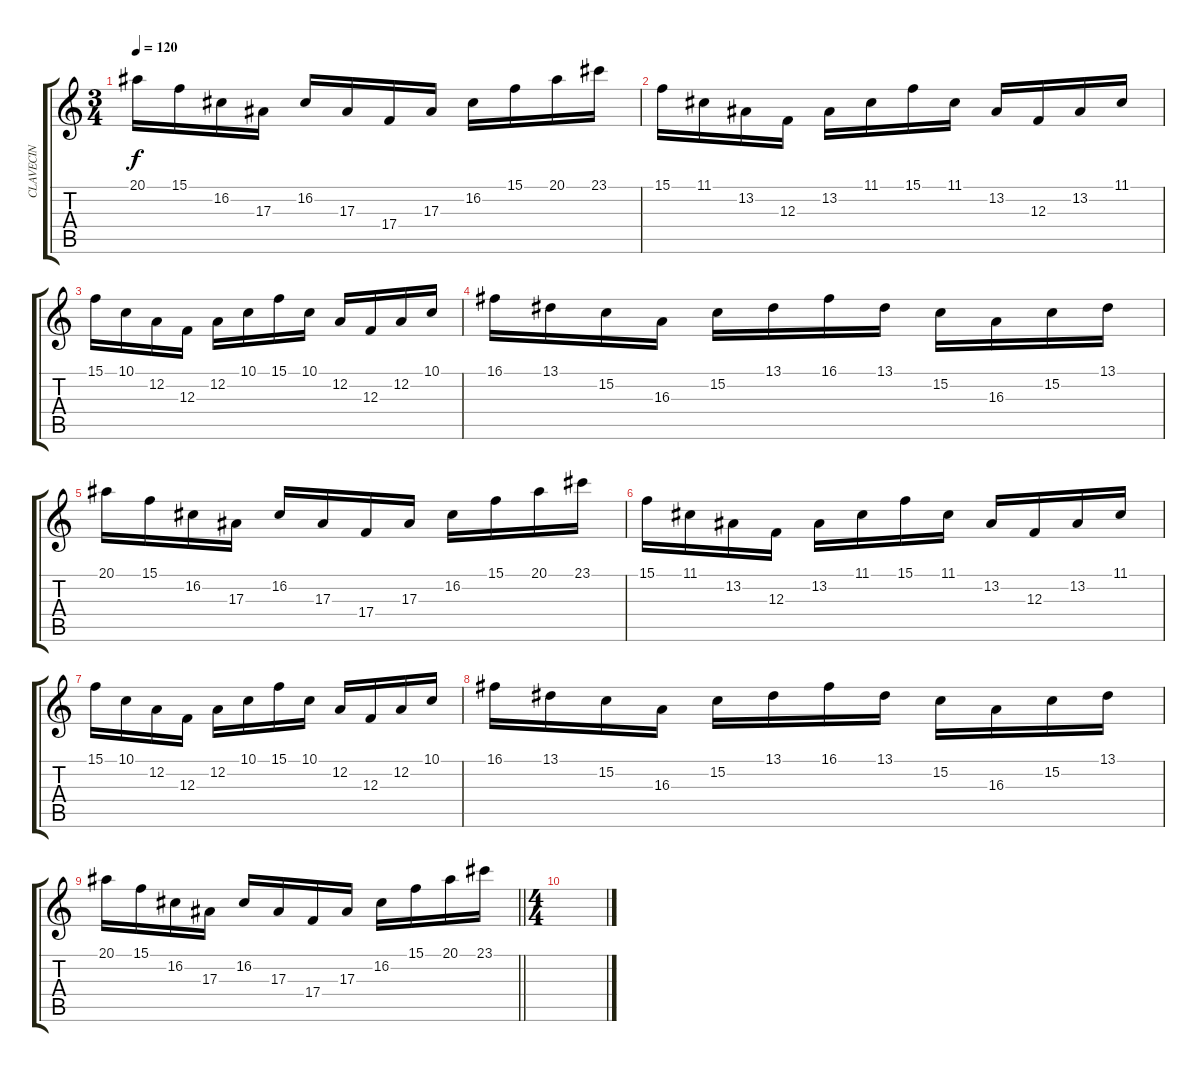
\track ("CLAVECIN" "CLAVECIN") {instrument harpsichord}
\staff {score tabs}
\tuning (D4 A3 F3 C3 G2 D2) {hide}
\ts (3 4)
\tempo 120
\clef g2
\ks c
20.1.16{dy f} 15.1.16 16.2.16 17.3.16 16.2.16 17.3.16 17.4.16 17.3.16 16.2.16 15.1.16 20.1.16 23.1.16 |
15.1.16 11.1.16 13.2.16 12.3.16 13.2.16 11.1.16 15.1.16 11.1.16 13.2.16 12.3.16 13.2.16 11.1.16 |
15.1.16 10.1.16 12.2.16 12.3.16 12.2.16 10.1.16 15.1.16 10.1.16 12.2.16 12.3.16 12.2.16 10.1.16 |
16.1.16 13.1.16 15.2.16 16.3.16 15.2.16 13.1.16 16.1.16 13.1.16 15.2.16 16.3.16 15.2.16 13.1.16 |
20.1.16 15.1.16 16.2.16 17.3.16 16.2.16 17.3.16 17.4.16 17.3.16 16.2.16 15.1.16 20.1.16 23.1.16 |
15.1.16 11.1.16 13.2.16 12.3.16 13.2.16 11.1.16 15.1.16 11.1.16 13.2.16 12.3.16 13.2.16 11.1.16 |
15.1.16 10.1.16 12.2.16 12.3.16 12.2.16 10.1.16 15.1.16 10.1.16 12.2.16 12.3.16 12.2.16 10.1.16 |
16.1.16 13.1.16 15.2.16 16.3.16 15.2.16 13.1.16 16.1.16 13.1.16 15.2.16 16.3.16 15.2.16 13.1.16 |
\barLineRight lightlight
20.1.16 15.1.16 16.2.16 17.3.16 16.2.16 17.3.16 17.4.16 17.3.16 16.2.16 15.1.16 20.1.16 23.1.16 |
\ts (4 4)
